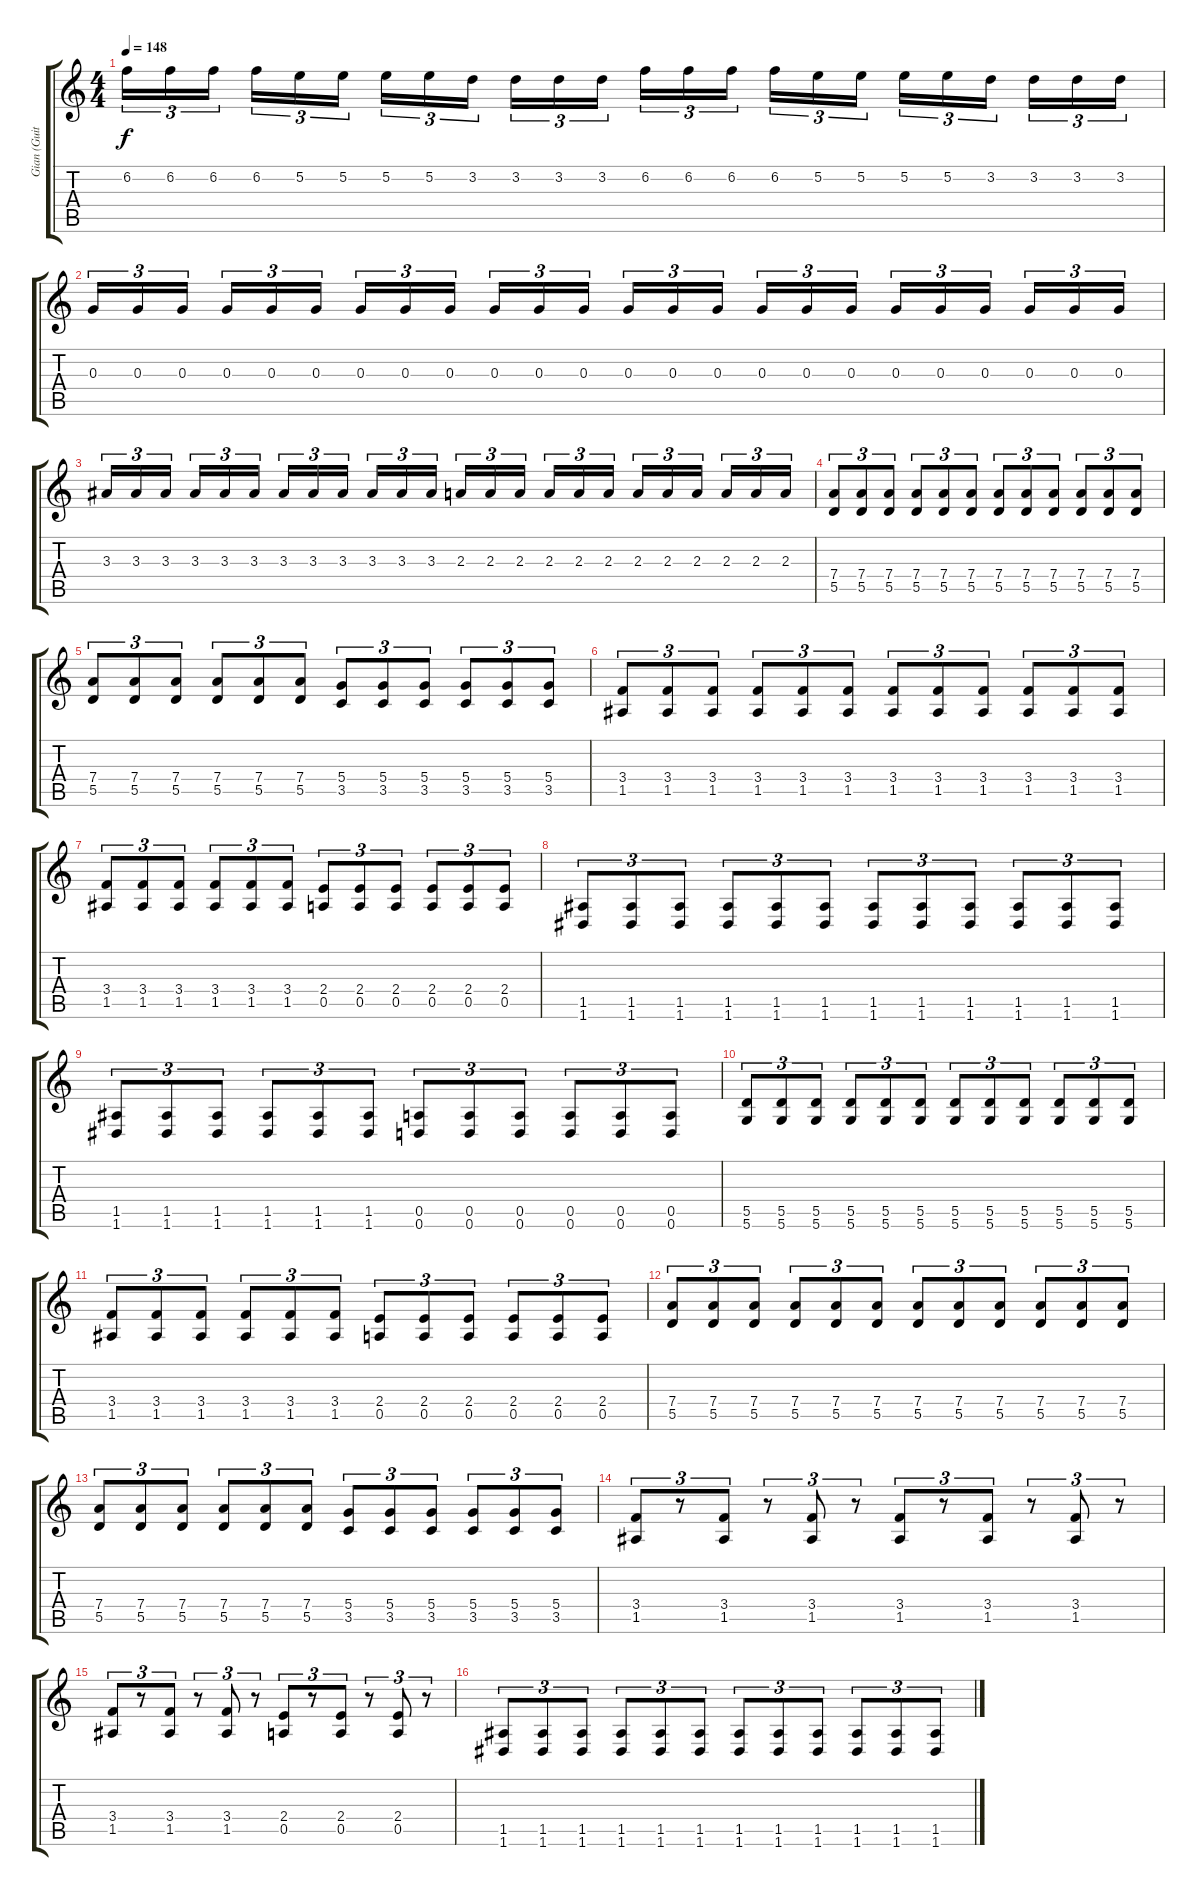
\track ("Gian (Guitar)" "Gian (Guit") {instrument overdrivenguitar}
\staff {score tabs}
\tuning (E4 B3 G3 D3 A2 D2) {hide}
\ts (4 4)
\tempo 148
\clef g2
\ks c
6.2.16{tu (3 2) dy f} 6.2.16{tu (3 2)} 6.2.16{tu (3 2)} 6.2.16{tu (3 2)} 5.2.16{tu (3 2)} 5.2.16{tu (3 2)} 5.2.16{tu (3 2)} 5.2.16{tu (3 2)} 3.2.16{tu (3 2)} 3.2.16{tu (3 2)} 3.2.16{tu (3 2)} 3.2.16{tu (3 2)} 6.2.16{tu (3 2)} 6.2.16{tu (3 2)} 6.2.16{tu (3 2)} 6.2.16{tu (3 2)} 5.2.16{tu (3 2)} 5.2.16{tu (3 2)} 5.2.16{tu (3 2)} 5.2.16{tu (3 2)} 3.2.16{tu (3 2)} 3.2.16{tu (3 2)} 3.2.16{tu (3 2)} 3.2.16{tu (3 2)} |
0.3.16{tu (3 2)} 0.3.16{tu (3 2)} 0.3.16{tu (3 2)} 0.3.16{tu (3 2)} 0.3.16{tu (3 2)} 0.3.16{tu (3 2)} 0.3.16{tu (3 2)} 0.3.16{tu (3 2)} 0.3.16{tu (3 2)} 0.3.16{tu (3 2)} 0.3.16{tu (3 2)} 0.3.16{tu (3 2)} 0.3.16{tu (3 2)} 0.3.16{tu (3 2)} 0.3.16{tu (3 2)} 0.3.16{tu (3 2)} 0.3.16{tu (3 2)} 0.3.16{tu (3 2)} 0.3.16{tu (3 2)} 0.3.16{tu (3 2)} 0.3.16{tu (3 2)} 0.3.16{tu (3 2)} 0.3.16{tu (3 2)} 0.3.16{tu (3 2)} |
3.3.16{tu (3 2)} 3.3.16{tu (3 2)} 3.3.16{tu (3 2)} 3.3.16{tu (3 2)} 3.3.16{tu (3 2)} 3.3.16{tu (3 2)} 3.3.16{tu (3 2)} 3.3.16{tu (3 2)} 3.3.16{tu (3 2)} 3.3.16{tu (3 2)} 3.3.16{tu (3 2)} 3.3.16{tu (3 2)} 2.3.16{tu (3 2)} 2.3.16{tu (3 2)} 2.3.16{tu (3 2)} 2.3.16{tu (3 2)} 2.3.16{tu (3 2)} 2.3.16{tu (3 2)} 2.3.16{tu (3 2)} 2.3.16{tu (3 2)} 2.3.16{tu (3 2)} 2.3.16{tu (3 2)} 2.3.16{tu (3 2)} 2.3.16{tu (3 2)} |
(7.4 5.5).8{tu (3 2)} (7.4 5.5).8{tu (3 2)} (7.4 5.5).8{tu (3 2)} (7.4 5.5).8{tu (3 2)} (7.4 5.5).8{tu (3 2)} (7.4 5.5).8{tu (3 2)} (7.4 5.5).8{tu (3 2)} (7.4 5.5).8{tu (3 2)} (7.4 5.5).8{tu (3 2)} (7.4 5.5).8{tu (3 2)} (7.4 5.5).8{tu (3 2)} (7.4 5.5).8{tu (3 2)} |
(7.4 5.5).8{tu (3 2)} (7.4 5.5).8{tu (3 2)} (7.4 5.5).8{tu (3 2)} (7.4 5.5).8{tu (3 2)} (7.4 5.5).8{tu (3 2)} (7.4 5.5).8{tu (3 2)} (5.4 3.5).8{tu (3 2)} (5.4 3.5).8{tu (3 2)} (5.4 3.5).8{tu (3 2)} (5.4 3.5).8{tu (3 2)} (5.4 3.5).8{tu (3 2)} (5.4 3.5).8{tu (3 2)} |
(3.4 1.5).8{tu (3 2)} (3.4 1.5).8{tu (3 2)} (3.4 1.5).8{tu (3 2)} (3.4 1.5).8{tu (3 2)} (3.4 1.5).8{tu (3 2)} (3.4 1.5).8{tu (3 2)} (3.4 1.5).8{tu (3 2)} (3.4 1.5).8{tu (3 2)} (3.4 1.5).8{tu (3 2)} (3.4 1.5).8{tu (3 2)} (3.4 1.5).8{tu (3 2)} (3.4 1.5).8{tu (3 2)} |
(3.4 1.5).8{tu (3 2)} (3.4 1.5).8{tu (3 2)} (3.4 1.5).8{tu (3 2)} (3.4 1.5).8{tu (3 2)} (3.4 1.5).8{tu (3 2)} (3.4 1.5).8{tu (3 2)} (2.4 0.5).8{tu (3 2)} (2.4 0.5).8{tu (3 2)} (2.4 0.5).8{tu (3 2)} (2.4 0.5).8{tu (3 2)} (2.4 0.5).8{tu (3 2)} (2.4 0.5).8{tu (3 2)} |
(1.5 1.6).8{tu (3 2)} (1.5 1.6).8{tu (3 2)} (1.5 1.6).8{tu (3 2)} (1.5 1.6).8{tu (3 2)} (1.5 1.6).8{tu (3 2)} (1.5 1.6).8{tu (3 2)} (1.5 1.6).8{tu (3 2)} (1.5 1.6).8{tu (3 2)} (1.5 1.6).8{tu (3 2)} (1.5 1.6).8{tu (3 2)} (1.5 1.6).8{tu (3 2)} (1.5 1.6).8{tu (3 2)} |
(1.5 1.6).8{tu (3 2)} (1.5 1.6).8{tu (3 2)} (1.5 1.6).8{tu (3 2)} (1.5 1.6).8{tu (3 2)} (1.5 1.6).8{tu (3 2)} (1.5 1.6).8{tu (3 2)} (0.5 0.6).8{tu (3 2)} (0.5 0.6).8{tu (3 2)} (0.5 0.6).8{tu (3 2)} (0.5 0.6).8{tu (3 2)} (0.5 0.6).8{tu (3 2)} (0.5 0.6).8{tu (3 2)} |
(5.5 5.6).8{tu (3 2)} (5.5 5.6).8{tu (3 2)} (5.5 5.6).8{tu (3 2)} (5.5 5.6).8{tu (3 2)} (5.5 5.6).8{tu (3 2)} (5.5 5.6).8{tu (3 2)} (5.5 5.6).8{tu (3 2)} (5.5 5.6).8{tu (3 2)} (5.5 5.6).8{tu (3 2)} (5.5 5.6).8{tu (3 2)} (5.5 5.6).8{tu (3 2)} (5.5 5.6).8{tu (3 2)} |
(3.4 1.5).8{tu (3 2)} (3.4 1.5).8{tu (3 2)} (3.4 1.5).8{tu (3 2)} (3.4 1.5).8{tu (3 2)} (3.4 1.5).8{tu (3 2)} (3.4 1.5).8{tu (3 2)} (2.4 0.5).8{tu (3 2)} (2.4 0.5).8{tu (3 2)} (2.4 0.5).8{tu (3 2)} (2.4 0.5).8{tu (3 2)} (2.4 0.5).8{tu (3 2)} (2.4 0.5).8{tu (3 2)} |
(7.4 5.5).8{tu (3 2)} (7.4 5.5).8{tu (3 2)} (7.4 5.5).8{tu (3 2)} (7.4 5.5).8{tu (3 2)} (7.4 5.5).8{tu (3 2)} (7.4 5.5).8{tu (3 2)} (7.4 5.5).8{tu (3 2)} (7.4 5.5).8{tu (3 2)} (7.4 5.5).8{tu (3 2)} (7.4 5.5).8{tu (3 2)} (7.4 5.5).8{tu (3 2)} (7.4 5.5).8{tu (3 2)} |
(7.4 5.5).8{tu (3 2)} (7.4 5.5).8{tu (3 2)} (7.4 5.5).8{tu (3 2)} (7.4 5.5).8{tu (3 2)} (7.4 5.5).8{tu (3 2)} (7.4 5.5).8{tu (3 2)} (5.4 3.5).8{tu (3 2)} (5.4 3.5).8{tu (3 2)} (5.4 3.5).8{tu (3 2)} (5.4 3.5).8{tu (3 2)} (5.4 3.5).8{tu (3 2)} (5.4 3.5).8{tu (3 2)} |
(3.4 1.5).8{tu (3 2)} r.8{tu (3 2)} (3.4 1.5).8{tu (3 2)} r.8{tu (3 2)} (3.4 1.5).8{tu (3 2)} r.8{tu (3 2)} (3.4 1.5).8{tu (3 2)} r.8{tu (3 2)} (3.4 1.5).8{tu (3 2)} r.8{tu (3 2)} (3.4 1.5).8{tu (3 2)} r.8{tu (3 2)} |
(3.4 1.5).8{tu (3 2)} r.8{tu (3 2)} (3.4 1.5).8{tu (3 2)} r.8{tu (3 2)} (3.4 1.5).8{tu (3 2)} r.8{tu (3 2)} (2.4 0.5).8{tu (3 2)} r.8{tu (3 2)} (2.4 0.5).8{tu (3 2)} r.8{tu (3 2)} (2.4 0.5).8{tu (3 2)} r.8{tu (3 2)} |
(1.5 1.6).8{tu (3 2)} (1.5 1.6).8{tu (3 2)} (1.5 1.6).8{tu (3 2)} (1.5 1.6).8{tu (3 2)} (1.5 1.6).8{tu (3 2)} (1.5 1.6).8{tu (3 2)} (1.5 1.6).8{tu (3 2)} (1.5 1.6).8{tu (3 2)} (1.5 1.6).8{tu (3 2)} (1.5 1.6).8{tu (3 2)} (1.5 1.6).8{tu (3 2)} (1.5 1.6).8{tu (3 2)}
